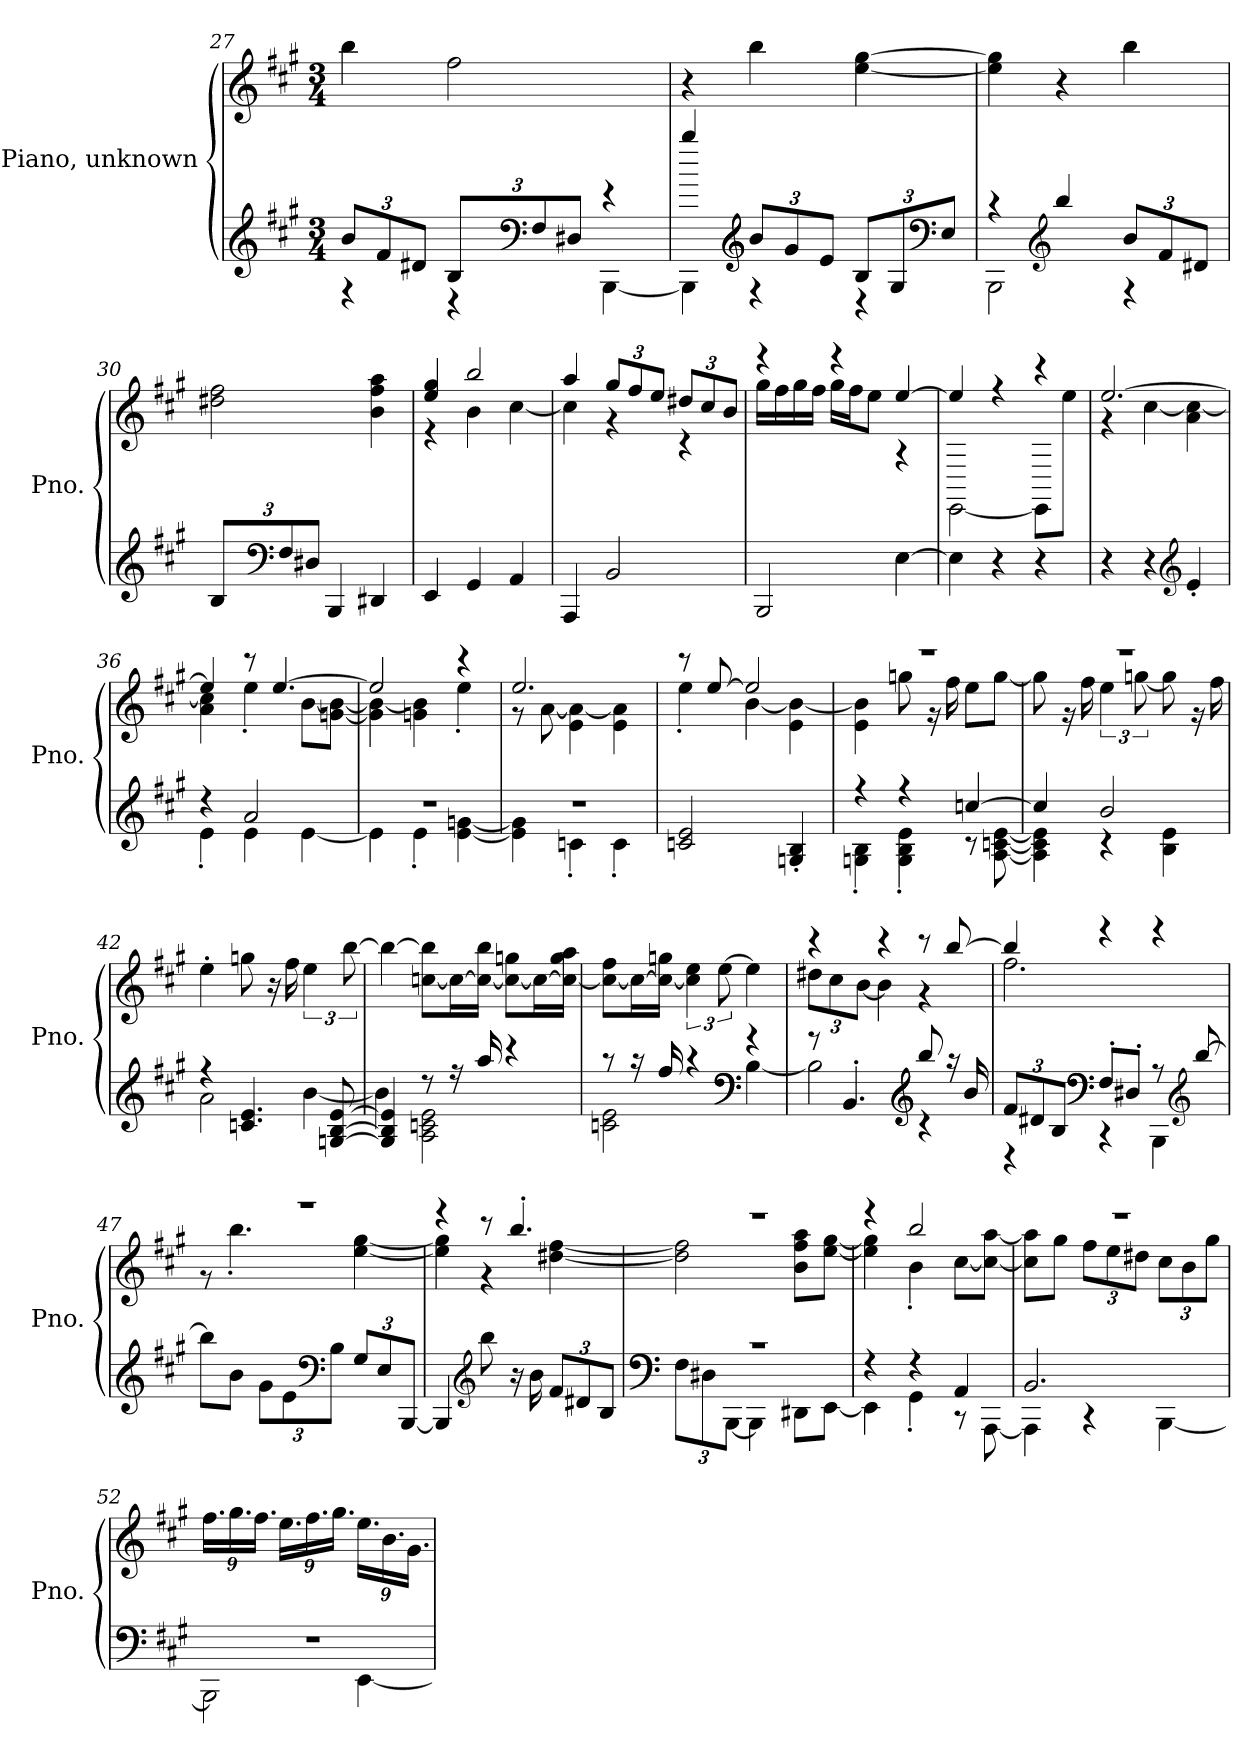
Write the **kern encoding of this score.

**kern	**kern
*part1	*part1
*staff2	*staff1
*I"Piano, unknown	*
*I'Pno.	*
*clefG2	*clefG2
*k[f#c#g#]	*k[f#c#g#]
*M3/4	*M3/4
*Xbrackettup	*
=27	=27
*^	*
12b/L	4r	4bb\
12f#/	.	.
12d#X/J	.	.
12B/L	4r	2ff#\
*clefF4	*	*
12F#/	.	.
12D#X/J	.	.
4r	[4BBB\	.
=28	=28	=28
4bb/	4BBB\]	4r
*clefG2	*	*
12b/L	4r	4bb\
12g#/	.	.
12e/J	.	.
12B/L	4r	[4ee\ [4gg#\
12G#/	.	.
*clefF4	*	*
12E/J	.	.
=29	=29	=29
4r	2BBB\	4ee\] 4gg#\]
*clefG2	*	*
4bb/	.	4r
12b/L	4r	4bb\
12f#/	.	.
12d#X/J	.	.
*v	*v	*
!!LO:PB:g=z
=30	=30
12B/L	2dd#X\ 2ff#\
*clefF4	*
12F#/	.
12D#X/J	.
4BBB/	.
4DD#X/	4b\ 4ff#\ 4aa\
=31	=31
*	*^
4EE/	4ee/ 4gg#/	4r
4GG#/	2bb/	4b\
4AA/	.	[4cc#\
=32	=32	=32
4AAA/	4aa/	4cc#\]
*	*Xbrackettup	*
2BB/	12gg#/L	4r
.	12ff#/	.
.	12ee/J	.
.	12dd#X/L	4r
.	12cc#/	.
.	12b/J	.
=33	=33	=33
2BBB/	4r	16gg#\LL
.	.	16ff#\
.	.	16gg#\
.	.	16ff#\JJ
.	4r	16gg#\LL
.	.	16ff#\J
.	.	8ee\J
[4E\	[4ee/	4r
=34	=34	=34
4E\]	4ee/]	[2EE\
4r	4r	.
4r	4r	8EE\L]
.	.	8ee\J
=35	=35	=35
4r	[2.ee/	4r
4r	.	[4cc#\
*clefG2	*	*
4e'/	.	4a\ 4cc#\_
!!LO:LB:g=z	!!
=36	=36	=36
*^	*	*
4r	4e'\	4ee/]	4a\ 4cc#\]
2a/	4e\	8r	4ee'\
.	.	[4.ee/	.
.	[4e\	.	[8b\L
.	.	.	[8gn\ 8b\_J
=37	=37	=37	=37
2.r	4e\]	2ee/]	4g\] 4b\_
.	4e'\	.	4gn\ 4b\]
.	[4e\ [4gn\	4r	4ee'\
=38	=38	=38	=38
2.r	4e\] 4g\]	2.ee/	8r
.	.	.	[8a\
.	4cn'\	.	4e\ 4a\_
.	4c'\	.	4e\ 4a\]
*v	*v	*	*
=39	=39	=39
2cn/ 2e/	8r	4ee'\
.	[8ee/	.
.	2ee/]	[4b\
4Gn/' 4B/'	.	4e\ 4b\_
=40	=40	=40
*^	*	*
4r	4Gn\' 4B\'	2.r	4e\ 4b\]
4r	4G\' 4B\' 4e\'	.	8ggn\
.	.	.	16r
.	.	.	16ff#\
[4ccn/	8r	.	8ee\L
.	[8A\ [8cn\ [8e\	.	[8gg\J
!!LO:LB:g=z	!!
=41	=41	=41	=41
4cc/]	4A\] 4c\] 4e\]	2.r	8gg\]
.	.	.	16r
.	.	.	16ff#\
*	*	*	*brackettup
2b/	4r	.	6ee\
.	.	.	[12ggn\
.	4B\ 4e\	.	8gg\]
.	.	.	16r
.	.	.	16ff#\
*	*	*v	*v
=42	=42	=42
4r	2a\	4ee'\
4.cn/ 4.e/	.	8ggn\
.	.	16r
.	.	16ff#\
.	[4b\	6ee\
[8Gn/ [8B/ [8e/	.	.
.	.	[12bb\
=43	=43	=43
4G/] 4B/] 4e/]	4b\]	4bb\_
8r	2A\ 2cn\ 2e\	[8ccn\ 8bb\]L
16r	.	16cc\L_
16aa/	.	16cc\_ 16bb\JJ
4r	.	8cc\_ 8ggn\L
.	.	16cc\L_
.	.	16cc\_ 16gg\ 16aa\JJ
=44	=44	=44
8r	2cn\ 2e\	8cc\_ 8ff#\L
16r	.	16cc\L_
16ff#/	.	16cc\_ 16ggn\JJ
4r	.	6cc\] 6ee\
.	.	[12ee\
*clefF4	*	*
4r	[4B\	4ee\]
!!LO:LB:g=z
=45	=45	=45
*	*	*^
*	*	*	*Xbrackettup
8r	2B\]	4r	12dd#X\L
.	.	.	12cc#\
4.BB'/	.	.	.
.	.	.	[12b\J
.	.	4r	4b\]
*clefG2	*	*	*
8bb/	4r	8r	4r
16r	.	[8bb/	.
16b/	.	.	.
=46	=46	=46	=46
12f#/L	4r	4bb/]	2.ff#\
12d#X/	.	.	.
12B/J	.	.	.
*clefF4	*	*	*
8F#'/L	4r	4r	.
8D#X'/J	.	.	.
8r	4BBB\	4r	.
*clefG2	*	*	*
[8bb/	.	.	.
*v	*v	*	*
=47	=47	=47
8bb\L]	2.r	8r
8b\J	.	4.bb'\
12g#\L	.	.
12e\	.	.
*clefF4	*	*
12B\J	.	.
12G#/L	.	[4ee\ [4gg#\
12E/	.	.
[12BBB/J	.	.
!!LO:LB:g=z	!!
=48	=48	=48
4BBB/]	4r	4ee\] 4gg#\]
*clefG2	*	*
8bb\	8r	4r
16r	4.bb'/	.
16b\	.	.
12f#/L	.	[4dd#X\ [4ff#\
12d#X/	.	.
12B/J	.	.
=49	=49	=49
*clefF4	*	*
*^	*	*
2.r	12F#\L	2.r	2dd#\] 2ff#\]
.	12D#X\	.	.
.	[12BBB\J	.	.
.	4BBB\]	.	.
.	8DD#X\L	.	8b\ 8ff#\ 8aa\L
.	[8EE\J	.	[8ee\ [8gg#\J
=50	=50	=50	=50
4r	4EE\]	4r	4ee\] 4gg#\]
4r	4GG#'\	2bb/	4b'\
4AA/	8r	.	[8cc#\L
.	[8AAA\	.	8cc#\_ [8aa\J
=51	=51	=51	=51
2.BB/	4AAA\]	2.r	8cc#\] 8aa\]L
.	.	.	8gg#\J
.	4r	.	12ff#\L
.	.	.	12ee\
.	.	.	12dd#X\J
.	[4BBB\	.	12cc#\L
.	.	.	12b\
.	.	.	12gg#\J
*	*	*v	*v
!!LO:LB:g=z
=52	=52	=52
2.r	2BBB\]	18.ff#\LL
.	.	18.gg#\
.	.	18.ff#\JJ
.	.	18.ee\LL
.	.	18.ff#\
.	.	18.gg#\JJ
.	[4EE\	18.ee\LL
.	.	18.b\
.	.	18.g#\JJ
*v	*v	*
=	=
*-	*-
